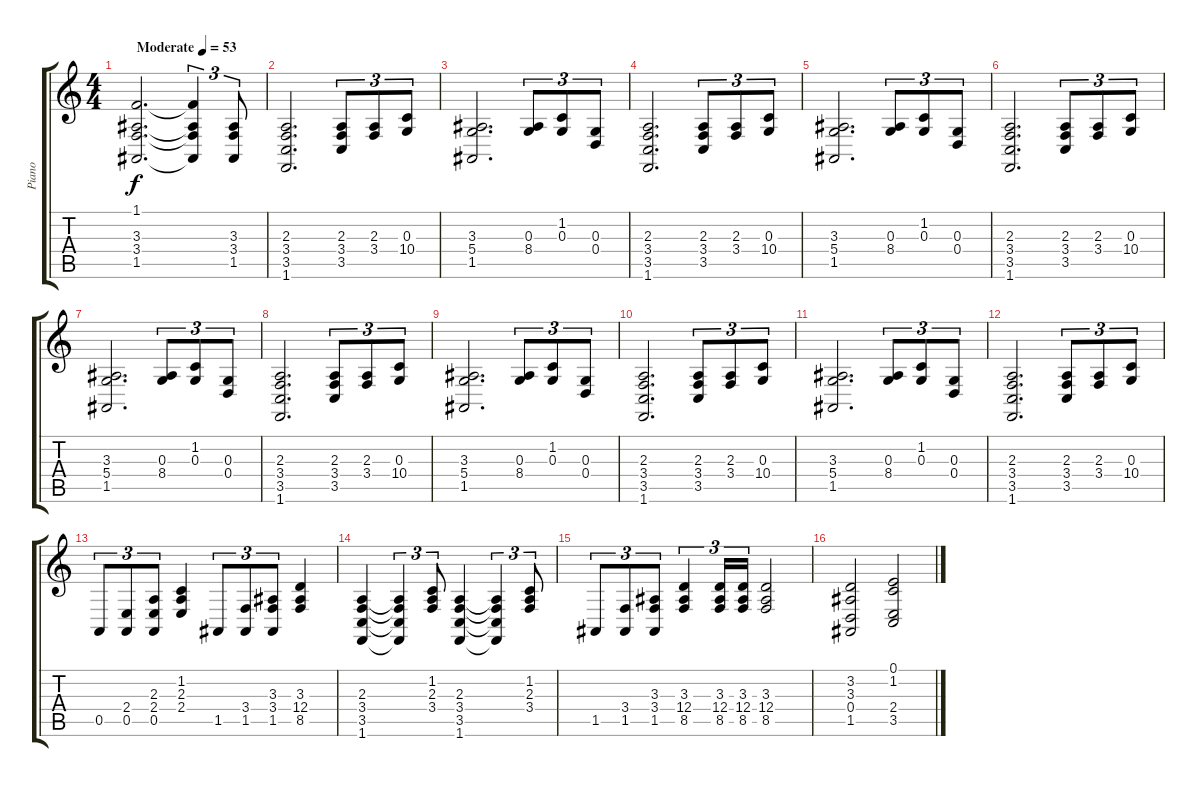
\track ("Piano" "Piano") {instrument acousticgrandpiano}
\staff {score tabs}
\tuning (E4 B3 G3 D3 A2 E2) {hide}
\ts (4 4)
\tempo (53 "Moderate")
\clef g2
\ks c
(1.1 3.3 3.4 1.5).2{d dy f instrument acousticgrandpiano} (1.1{t} 3.3{t} 3.4{t} 1.5{t}).4{tu (3 2)} (3.3 3.4 1.5).8{tu (3 2)} |
(2.3 3.4 3.5 1.6).2{d} (2.3 3.4 3.5).8{tu (3 2)} (2.3 3.4).8{tu (3 2)} (0.3 10.4).8{tu (3 2)} |
(3.3 5.4 1.5).2{d} (0.3 8.4).8{tu (3 2)} (1.2 0.3).8{tu (3 2)} (0.3 0.4).8{tu (3 2)} |
(2.3 3.4 3.5 1.6).2{d} (2.3 3.4 3.5).8{tu (3 2)} (2.3 3.4).8{tu (3 2)} (0.3 10.4).8{tu (3 2)} |
(3.3 5.4 1.5).2{d} (0.3 8.4).8{tu (3 2)} (1.2 0.3).8{tu (3 2)} (0.3 0.4).8{tu (3 2)} |
(2.3 3.4 3.5 1.6).2{d} (2.3 3.4 3.5).8{tu (3 2)} (2.3 3.4).8{tu (3 2)} (0.3 10.4).8{tu (3 2)} |
(3.3 5.4 1.5).2{d} (0.3 8.4).8{tu (3 2)} (1.2 0.3).8{tu (3 2)} (0.3 0.4).8{tu (3 2)} |
(2.3 3.4 3.5 1.6).2{d} (2.3 3.4 3.5).8{tu (3 2)} (2.3 3.4).8{tu (3 2)} (0.3 10.4).8{tu (3 2)} |
(3.3 5.4 1.5).2{d} (0.3 8.4).8{tu (3 2)} (1.2 0.3).8{tu (3 2)} (0.3 0.4).8{tu (3 2)} |
(2.3 3.4 3.5 1.6).2{d} (2.3 3.4 3.5).8{tu (3 2)} (2.3 3.4).8{tu (3 2)} (0.3 10.4).8{tu (3 2)} |
(3.3 5.4 1.5).2{d} (0.3 8.4).8{tu (3 2)} (1.2 0.3).8{tu (3 2)} (0.3 0.4).8{tu (3 2)} |
(2.3 3.4 3.5 1.6).2{d} (2.3 3.4 3.5).8{tu (3 2)} (2.3 3.4).8{tu (3 2)} (0.3 10.4).8{tu (3 2)} |
0.5.8{tu (3 2)} (2.4 0.5).8{tu (3 2)} (2.3 2.4 0.5).8{tu (3 2)} (1.2 2.3 2.4).4 1.5.8{tu (3 2)} (3.4 1.5).8{tu (3 2)} (3.3 3.4 1.5).8{tu (3 2)} (3.3 12.4 8.5).4 |
(2.3 3.4 3.5 1.6).4 (2.3{t} 3.4{t} 3.5{t} 1.6{t}).4{tu (3 2)} (1.2 2.3 3.4).8{tu (3 2)} (2.3 3.4 3.5 1.6).4 (2.3{t} 3.4{t} 3.5{t} 1.6{t}).4{tu (3 2)} (1.2 2.3 3.4).8{tu (3 2)} |
1.5.8{tu (3 2)} (3.4 1.5).8{tu (3 2)} (3.3 3.4 1.5).8{tu (3 2)} (3.3 12.4 8.5).4{tu (3 2)} (3.3 12.4 8.5).16{tu (3 2)} (3.3 12.4 8.5).16{tu (3 2)} (3.3 12.4 8.5).2 |
(3.2 3.3 0.4 1.5).2 (0.1 1.2 2.4 3.5).2
